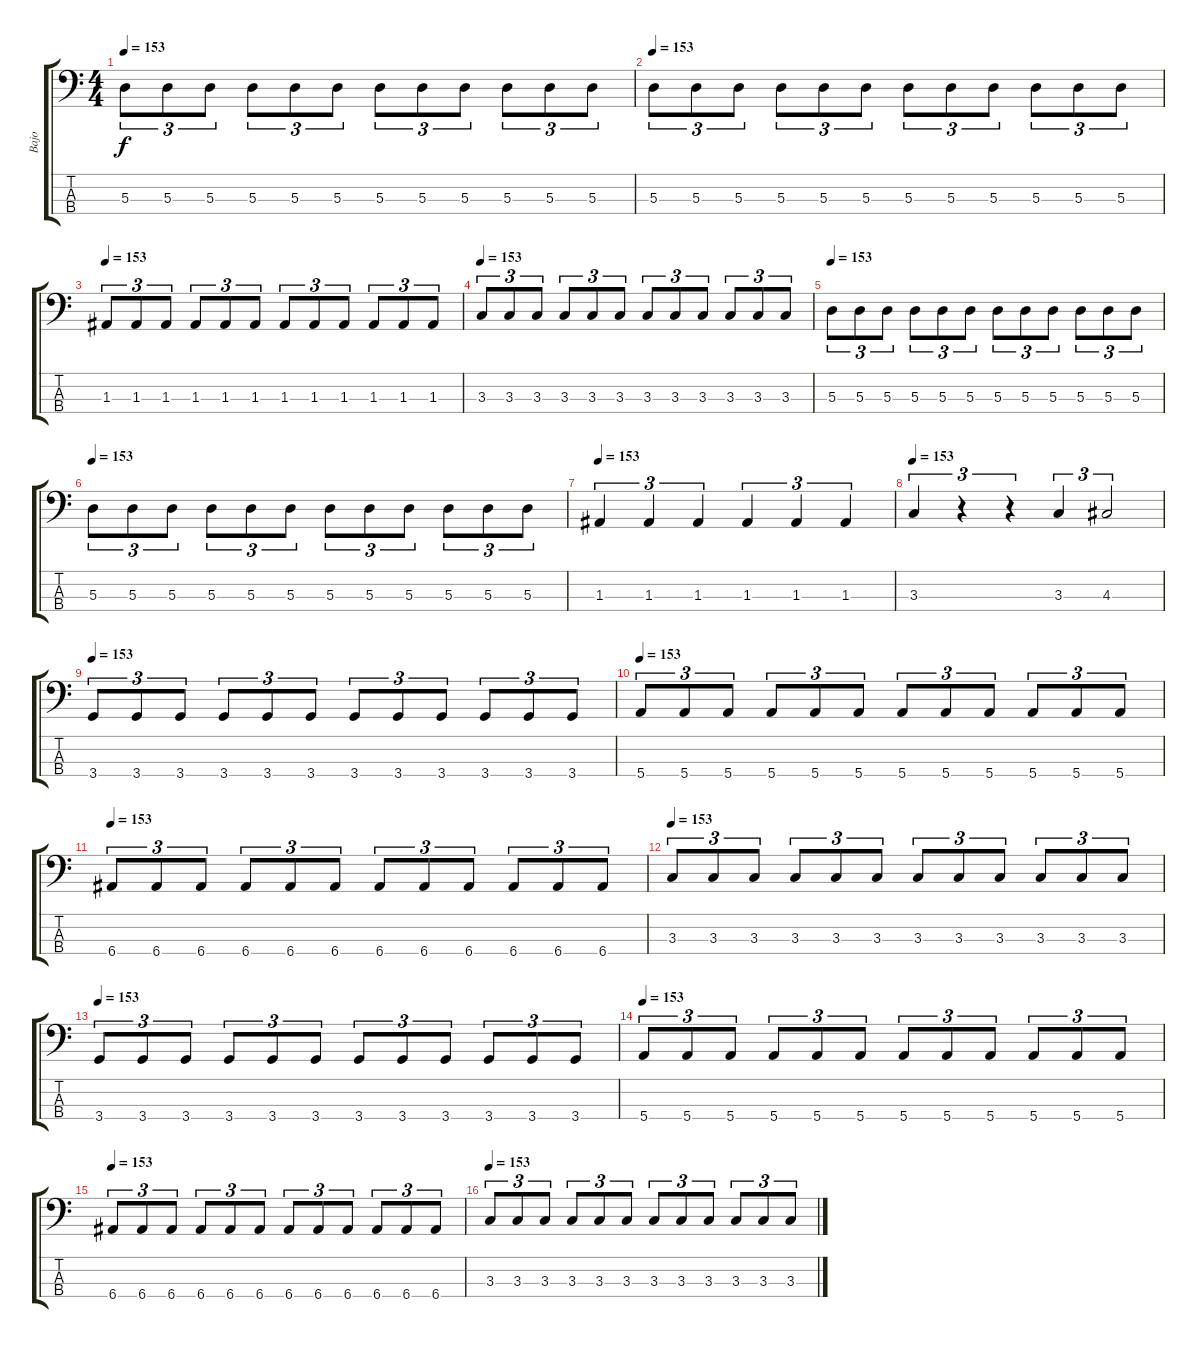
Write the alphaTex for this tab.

\track ("Bajo" "Bajo") {instrument electricbasspick}
\staff {score tabs}
\tuning (G2 D2 A1 E1) {hide}
\ts (4 4)
\tempo 153
\clef f4
\ks c
5.3.8{tu (3 2) dy f} 5.3.8{tu (3 2)} 5.3.8{tu (3 2)} 5.3.8{tu (3 2)} 5.3.8{tu (3 2)} 5.3.8{tu (3 2)} 5.3.8{tu (3 2)} 5.3.8{tu (3 2)} 5.3.8{tu (3 2)} 5.3.8{tu (3 2)} 5.3.8{tu (3 2)} 5.3.8{tu (3 2)} |
\tempo 153
5.3.8{tu (3 2)} 5.3.8{tu (3 2)} 5.3.8{tu (3 2)} 5.3.8{tu (3 2)} 5.3.8{tu (3 2)} 5.3.8{tu (3 2)} 5.3.8{tu (3 2)} 5.3.8{tu (3 2)} 5.3.8{tu (3 2)} 5.3.8{tu (3 2)} 5.3.8{tu (3 2)} 5.3.8{tu (3 2)} |
\tempo 153
1.3.8{tu (3 2)} 1.3.8{tu (3 2)} 1.3.8{tu (3 2)} 1.3.8{tu (3 2)} 1.3.8{tu (3 2)} 1.3.8{tu (3 2)} 1.3.8{tu (3 2)} 1.3.8{tu (3 2)} 1.3.8{tu (3 2)} 1.3.8{tu (3 2)} 1.3.8{tu (3 2)} 1.3.8{tu (3 2)} |
\tempo 153
3.3.8{tu (3 2)} 3.3.8{tu (3 2)} 3.3.8{tu (3 2)} 3.3.8{tu (3 2)} 3.3.8{tu (3 2)} 3.3.8{tu (3 2)} 3.3.8{tu (3 2)} 3.3.8{tu (3 2)} 3.3.8{tu (3 2)} 3.3.8{tu (3 2)} 3.3.8{tu (3 2)} 3.3.8{tu (3 2)} |
\tempo 153
5.3.8{tu (3 2)} 5.3.8{tu (3 2)} 5.3.8{tu (3 2)} 5.3.8{tu (3 2)} 5.3.8{tu (3 2)} 5.3.8{tu (3 2)} 5.3.8{tu (3 2)} 5.3.8{tu (3 2)} 5.3.8{tu (3 2)} 5.3.8{tu (3 2)} 5.3.8{tu (3 2)} 5.3.8{tu (3 2)} |
\tempo 153
5.3.8{tu (3 2)} 5.3.8{tu (3 2)} 5.3.8{tu (3 2)} 5.3.8{tu (3 2)} 5.3.8{tu (3 2)} 5.3.8{tu (3 2)} 5.3.8{tu (3 2)} 5.3.8{tu (3 2)} 5.3.8{tu (3 2)} 5.3.8{tu (3 2)} 5.3.8{tu (3 2)} 5.3.8{tu (3 2)} |
\tempo 153
1.3.4{tu (3 2)} 1.3.4{tu (3 2)} 1.3.4{tu (3 2)} 1.3.4{tu (3 2)} 1.3.4{tu (3 2)} 1.3.4{tu (3 2)} |
\tempo 153
3.3.4{tu (3 2)} r.4{tu (3 2)} r.4{tu (3 2)} 3.3.4{tu (3 2)} 4.3.2{tu (3 2)} |
\tempo 153
3.4.8{tu (3 2)} 3.4.8{tu (3 2)} 3.4.8{tu (3 2)} 3.4.8{tu (3 2)} 3.4.8{tu (3 2)} 3.4.8{tu (3 2)} 3.4.8{tu (3 2)} 3.4.8{tu (3 2)} 3.4.8{tu (3 2)} 3.4.8{tu (3 2)} 3.4.8{tu (3 2)} 3.4.8{tu (3 2)} |
\tempo 153
5.4.8{tu (3 2)} 5.4.8{tu (3 2)} 5.4.8{tu (3 2)} 5.4.8{tu (3 2)} 5.4.8{tu (3 2)} 5.4.8{tu (3 2)} 5.4.8{tu (3 2)} 5.4.8{tu (3 2)} 5.4.8{tu (3 2)} 5.4.8{tu (3 2)} 5.4.8{tu (3 2)} 5.4.8{tu (3 2)} |
\tempo 153
6.4.8{tu (3 2)} 6.4.8{tu (3 2)} 6.4.8{tu (3 2)} 6.4.8{tu (3 2)} 6.4.8{tu (3 2)} 6.4.8{tu (3 2)} 6.4.8{tu (3 2)} 6.4.8{tu (3 2)} 6.4.8{tu (3 2)} 6.4.8{tu (3 2)} 6.4.8{tu (3 2)} 6.4.8{tu (3 2)} |
\tempo 153
3.3.8{tu (3 2)} 3.3.8{tu (3 2)} 3.3.8{tu (3 2)} 3.3.8{tu (3 2)} 3.3.8{tu (3 2)} 3.3.8{tu (3 2)} 3.3.8{tu (3 2)} 3.3.8{tu (3 2)} 3.3.8{tu (3 2)} 3.3.8{tu (3 2)} 3.3.8{tu (3 2)} 3.3.8{tu (3 2)} |
\tempo 153
3.4.8{tu (3 2)} 3.4.8{tu (3 2)} 3.4.8{tu (3 2)} 3.4.8{tu (3 2)} 3.4.8{tu (3 2)} 3.4.8{tu (3 2)} 3.4.8{tu (3 2)} 3.4.8{tu (3 2)} 3.4.8{tu (3 2)} 3.4.8{tu (3 2)} 3.4.8{tu (3 2)} 3.4.8{tu (3 2)} |
\tempo 153
5.4.8{tu (3 2)} 5.4.8{tu (3 2)} 5.4.8{tu (3 2)} 5.4.8{tu (3 2)} 5.4.8{tu (3 2)} 5.4.8{tu (3 2)} 5.4.8{tu (3 2)} 5.4.8{tu (3 2)} 5.4.8{tu (3 2)} 5.4.8{tu (3 2)} 5.4.8{tu (3 2)} 5.4.8{tu (3 2)} |
\tempo 153
6.4.8{tu (3 2)} 6.4.8{tu (3 2)} 6.4.8{tu (3 2)} 6.4.8{tu (3 2)} 6.4.8{tu (3 2)} 6.4.8{tu (3 2)} 6.4.8{tu (3 2)} 6.4.8{tu (3 2)} 6.4.8{tu (3 2)} 6.4.8{tu (3 2)} 6.4.8{tu (3 2)} 6.4.8{tu (3 2)} |
\tempo 153
3.3.8{tu (3 2)} 3.3.8{tu (3 2)} 3.3.8{tu (3 2)} 3.3.8{tu (3 2)} 3.3.8{tu (3 2)} 3.3.8{tu (3 2)} 3.3.8{tu (3 2)} 3.3.8{tu (3 2)} 3.3.8{tu (3 2)} 3.3.8{tu (3 2)} 3.3.8{tu (3 2)} 3.3.8{tu (3 2)}
